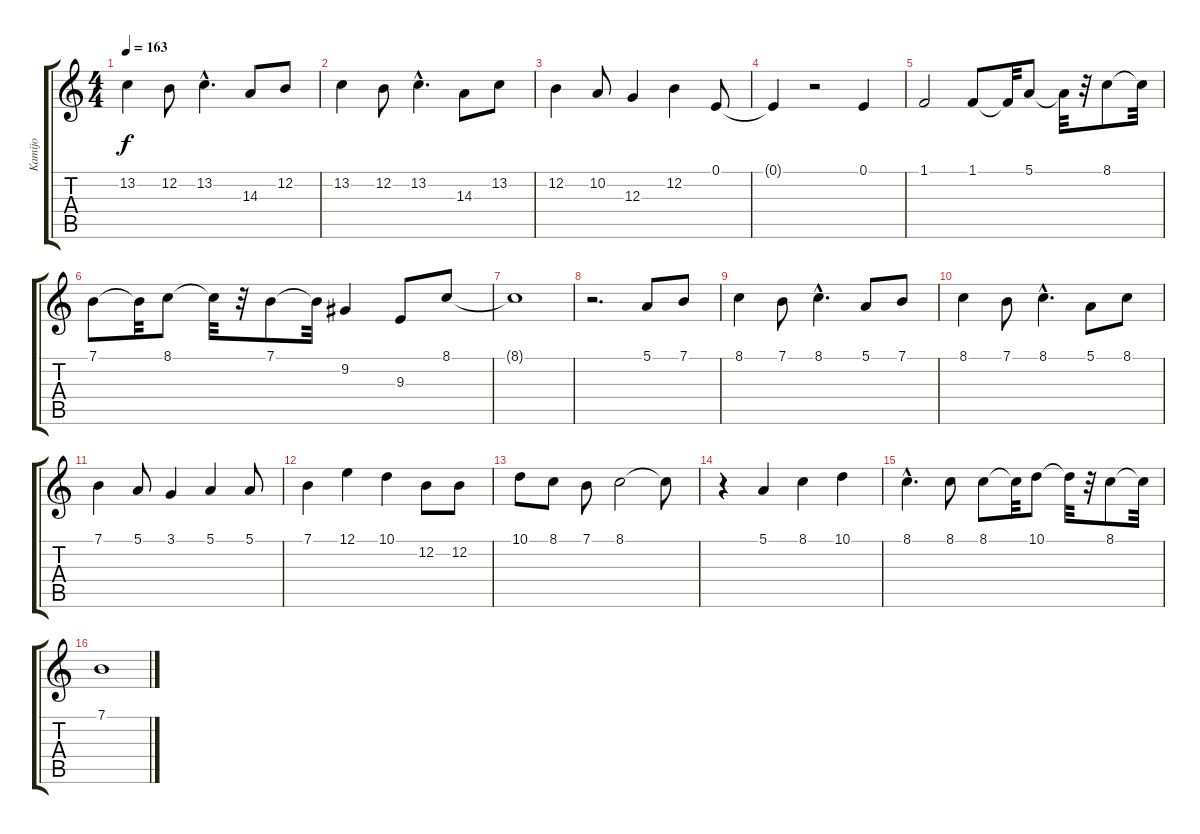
\track ("Kamijo" "Kamijo") {instrument englishhorn}
\staff {score tabs}
\tuning (E4 B3 G3 D3 A2 E2) {hide}
\ts (4 4)
\tempo 163
\clef g2
\ks c
13.2.4{dy f} 12.2.8 13.2{hac}.4{d} 14.3.8 12.2.8 |
13.2.4 12.2.8 13.2{hac}.4{d} 14.3.8 13.2.8 |
12.2.4 10.2.8 12.3.4 12.2.4 0.1.8 |
0.1{t}.4 r.2 0.1.4 |
1.1.2 1.1.8 1.1{t}.32 5.1.8 5.1{t}.32 r.32 8.1.8 8.1{t}.32 |
7.1.8 7.1{t}.32 8.1.8 8.1{t}.32 r.32 7.1.8 7.1{t}.32 9.2.4 9.3.8 8.1.8 |
8.1{t}.1 |
r.2{d} 5.1.8 7.1.8 |
8.1.4 7.1.8 8.1{hac}.4{d} 5.1.8 7.1.8 |
8.1.4 7.1.8 8.1{hac}.4{d} 5.1.8 8.1.8 |
7.1.4 5.1.8 3.1.4 5.1.4 5.1.8 |
7.1.4 12.1.4 10.1.4 12.2.8 12.2.8 |
10.1.8 8.1.8 7.1.8 8.1.2 8.1{t}.8 |
r.4 5.1.4 8.1.4 10.1.4 |
8.1{hac}.4{d} 8.1.8 8.1.8 8.1{t}.32 10.1.8 10.1{t}.32 r.32 8.1.8 8.1{t}.32 |
7.1.1
